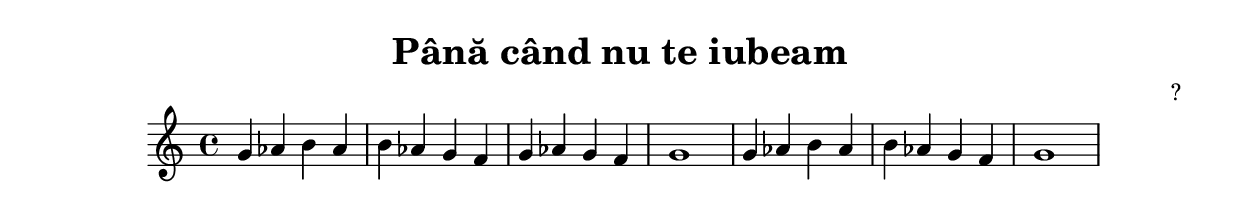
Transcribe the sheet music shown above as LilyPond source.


\header {
  title = "Până când nu te iubeam"
  composer = "?"
}

<<
  \language "français"
  \relative do'' {
     \key do \major
     sol4 lab si lab si lab sol fa sol lab sol fa sol1
     sol4 lab si lab si lab sol fa sol1
     
     
     
        }
>>